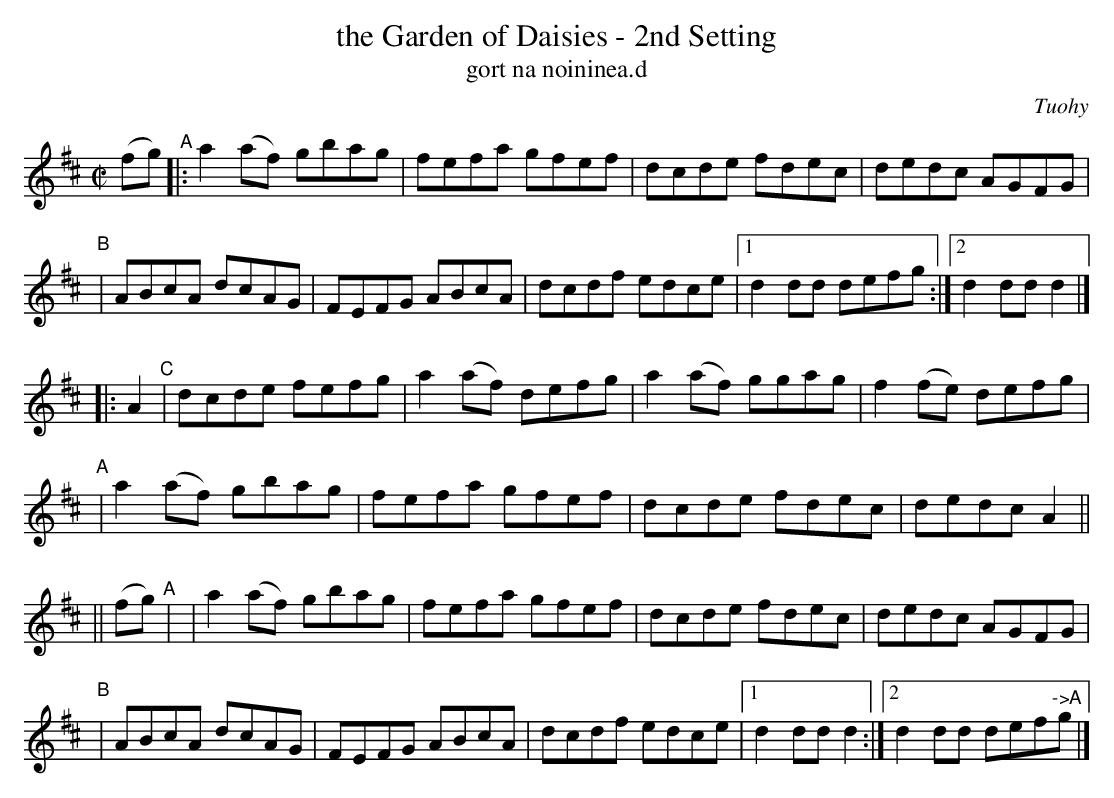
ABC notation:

X:1
T: the Garden of Daisies - 2nd Setting
T: gort na noininea.d
O: Tuohy
M: C|
L: 1/8
K: D
(fg) \
"^A"|: a2(af) gbag | fefa gfef | dcde fdec | dedc AGFG |
"^B"| ABcA dcAG | FEFG ABcA | dcdf edce |1 d2dd defg :|2 d2dd d2 |]
|: A2 "^C"\
| dcde fefg | a2(af) defg | a2(af) ggag | f2(fe) defg |
"^A"| a2(af) gbag | fefa gfef | dcde fdec | dedc A2 ||
|| (fg) "^A"|\
| a2(af) gbag | fefa gfef | dcde fdec | dedc AGFG |
"^B"| ABcA dcAG | FEFG ABcA | dcdf edce |1 d2dd d2 :|2 d2dd def"^->A"g |]
